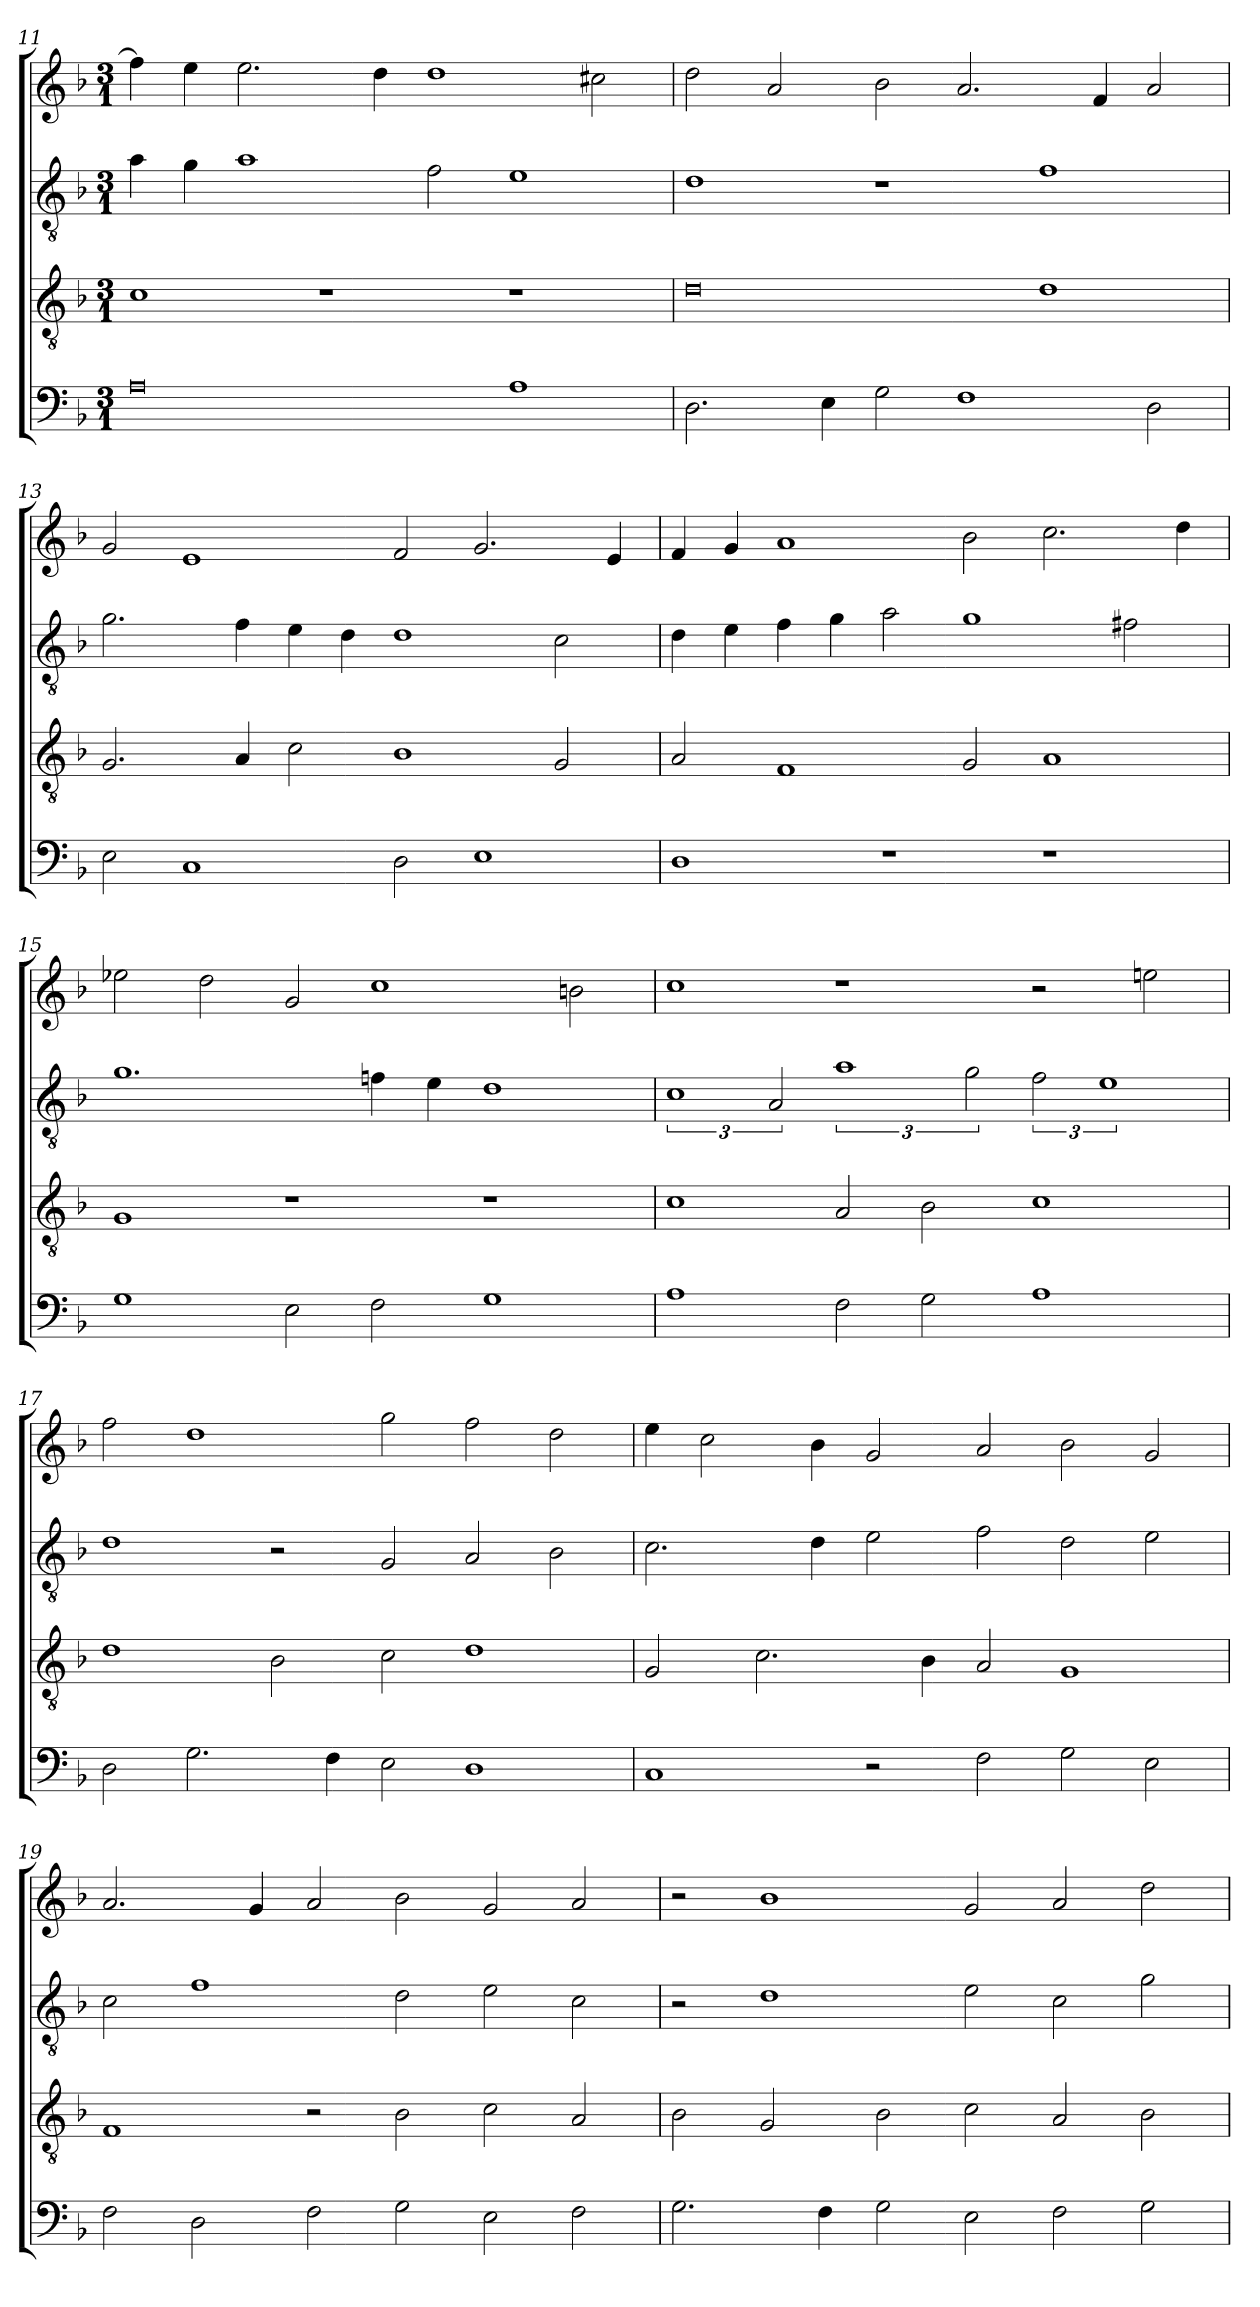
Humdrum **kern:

**kern	**kern	**kern	**kern
*part4	*part3	*part2	*part1
*staff4	*staff3	*staff2	*staff1
*clefF4	*clefGv2	*clefGv2	*clefG2
*k[b-]	*k[b-]	*k[b-]	*k[b-]
*M3/1	*M3/1	*M3/1	*M3/1
=11	=11	=11	=11
0A	1c	4a\	4ff\]
.	.	4g\	4ee\
.	.	1a	2.ee\
.	1r	.	.
.	.	.	4dd\
.	.	2f\	1dd
1A	1r	1e	.
.	.	.	2cc#X\
!!LO:PB:g=z
=12	=12	=12	=12
2.D\	0d	1d	2dd\
.	.	.	2a/
4E\	.	.	.
2G\	.	1r	2b-\
1F	.	.	2.a/
.	1d	1f	.
.	.	.	4f/
2D\	.	.	2a/
=13	=13	=13	=13
2E\	2.G/	2.g\	2g/
1C	.	.	1e
.	4A/	4f\	.
.	2c\	4e\	.
.	.	4d\	.
2D\	1B-	1d	2f/
1E	.	.	2.g/
.	2G/	2c\	.
.	.	.	4e/
=14	=14	=14	=14
1D	2A/	4d\	4f/
.	.	4e\	4g/
.	1F	4f\	1a
.	.	4g\	.
1r	.	2a\	.
.	2G/	1g	2b-\
1r	1A	.	2.cc\
.	.	2f#X\	.
.	.	.	4dd\
!!LO:LB:g=z
=15	=15	=15	=15
1G	1G	1.g	2ee-X\
.	.	.	2dd\
2E\	1r	.	2g/
2F\	.	4fn\	1cc
.	.	4e\	.
1G	1r	1d	.
.	.	.	2bn\
=16	=16	=16	=16
1A	1c	3%2c	1cc
.	.	3A/	.
2F\	2A/	3%2a	1r
2G\	2B-\	.	.
.	.	3g\	.
1A	1c	3f\	2r
.	.	3%2e	.
.	.	.	2een\
=17	=17	=17	=17
2D\	1d	1d	2ff\
2.G\	.	.	1dd
.	2B-\	2r	.
4F\	.	.	.
2E\	2c\	2G/	2gg\
1D	1d	2A/	2ff\
.	.	2B-\	2dd\
=18	=18	=18	=18
1C	2G/	2.c\	4ee\
.	.	.	2cc\
.	2.c\	.	.
.	.	4d\	4b-\
2r	.	2e\	2g/
.	4B-\	.	.
2F\	2A/	2f\	2a/
2G\	1G	2d\	2b-\
2E\	.	2e\	2g/
!!LO:LB:g=z
=19	=19	=19	=19
2F\	1F	2c\	2.a/
2D\	.	1f	.
.	.	.	4g/
2F\	2r	.	2a/
2G\	2B-\	2d\	2b-\
2E\	2c\	2e\	2g/
2F\	2A/	2c\	2a/
=20	=20	=20	=20
2.G\	2B-\	2r	2r
.	2G/	1d	1b-
4F\	.	.	.
2G\	2B-\	.	.
2E\	2c\	2e\	2g/
2F\	2A/	2c\	2a/
2G\	2B-\	2g\	2dd\
=	=	=	=
*-	*-	*-	*-
